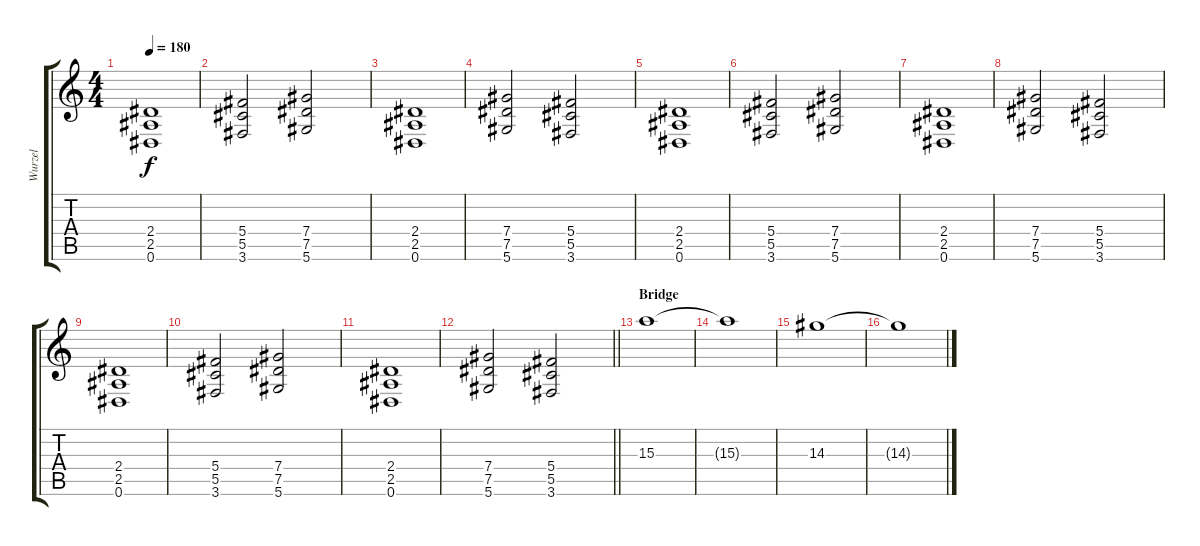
\track ("Wurzel" "Wurzel") {instrument distortionguitar}
\staff {score tabs}
\tuning (Eb4 Bb3 Gb3 Db3 Ab2 Eb2) {hide}
\ts (4 4)
\tempo 180
\clef g2
\ks c
(2.4 2.5 0.6).1{dy f} |
(5.4 5.5 3.6).2 (7.4 7.5 5.6).2 |
(2.4 2.5 0.6).1 |
(7.4 7.5 5.6).2 (5.4 5.5 3.6).2 |
(2.4 2.5 0.6).1 |
(5.4 5.5 3.6).2 (7.4 7.5 5.6).2 |
(2.4 2.5 0.6).1 |
(7.4 7.5 5.6).2 (5.4 5.5 3.6).2 |
(2.4 2.5 0.6).1 |
(5.4 5.5 3.6).2 (7.4 7.5 5.6).2 |
(2.4 2.5 0.6).1 |
\barLineRight lightlight
(7.4 7.5 5.6).2 (5.4 5.5 3.6).2 |
\section ("" "Bridge")
15.3.1 |
15.3{t}.1 |
14.3.1 |
14.3{t}.1
